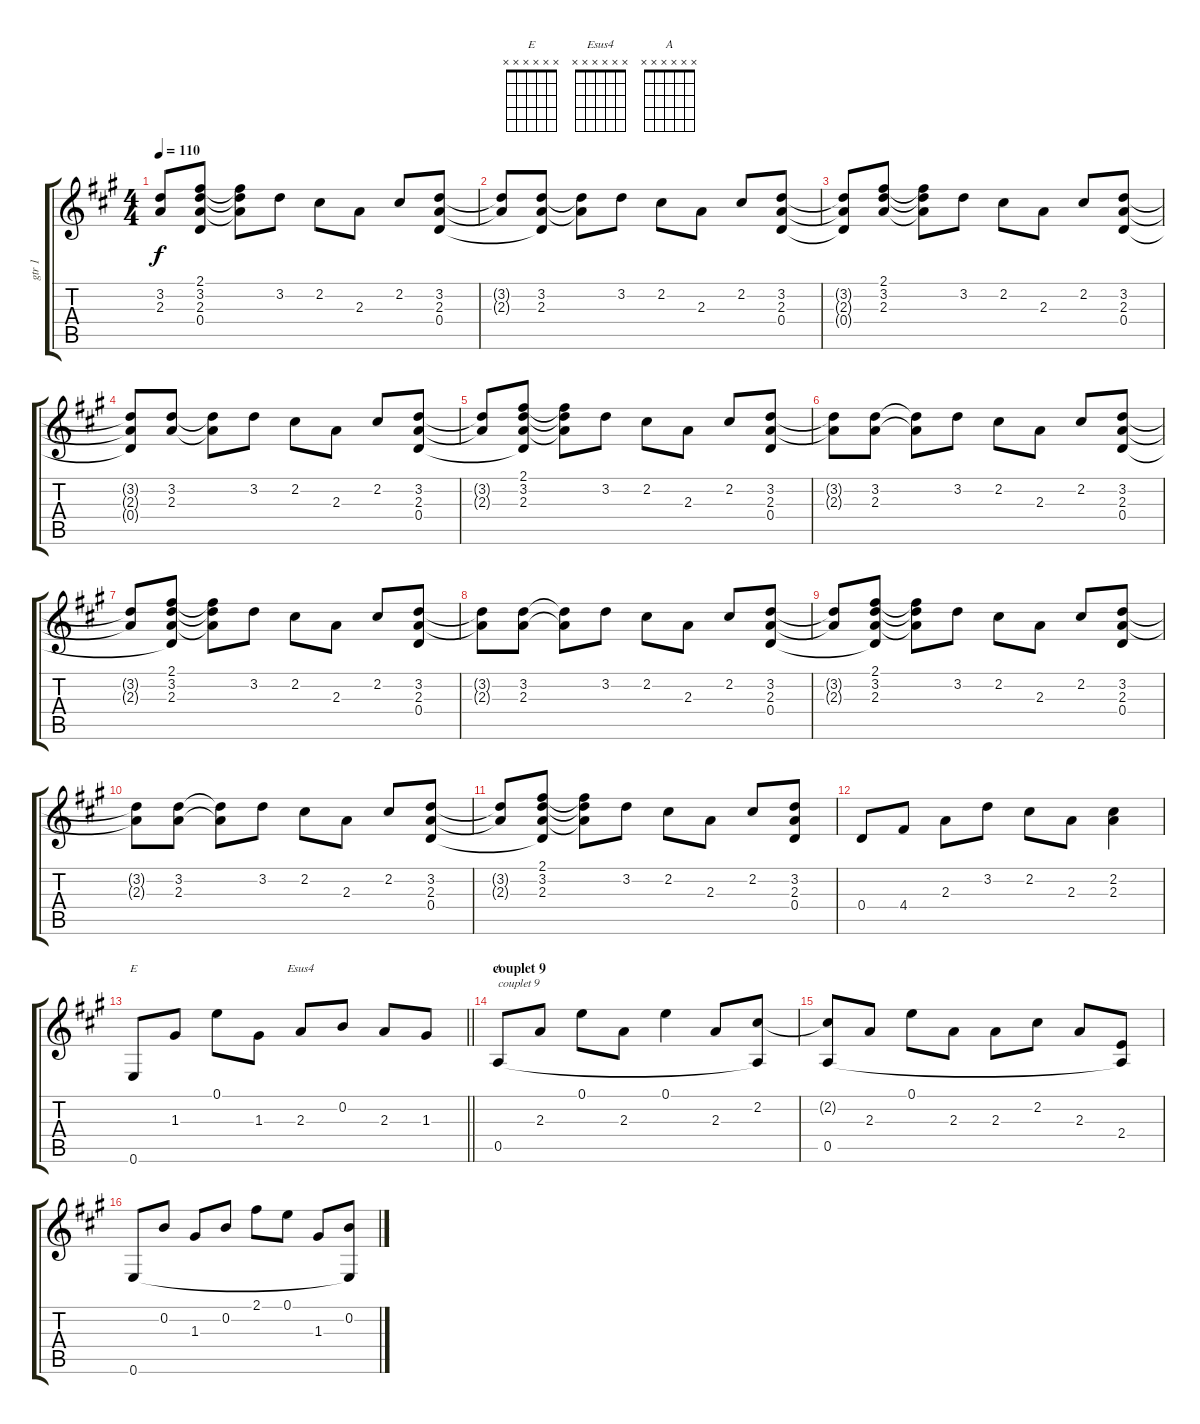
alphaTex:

\track ("gtr 1" "gtr 1") {instrument electricguitarclean}
\staff {score tabs}
\tuning (E4 B3 G3 D3 A2 E2) {hide}
\chord ("E" x x x x x x)
\chord ("Esus4" x x x x x x)
\chord ("A" x x x x x x)
\ts (4 4)
\tempo 110
\clef g2
\ks a
(3.2{t} 2.3{t}).8{dy f} (2.1 3.2 2.3 0.4{t}).8 (2.1{t} 3.2{t} 2.3{t}).8 3.2.8 2.2.8 2.3.8 2.2.8 (3.2 2.3 0.4).8 |
(3.2{t} 2.3{t}).8 (3.2 2.3 0.4{t}).8 (3.2{t} 2.3{t}).8 3.2.8 2.2.8 2.3.8 2.2.8 (3.2 2.3 0.4).8 |
(3.2{t} 2.3{t} 0.4{t}).8 (2.1 3.2 2.3).8 (2.1{t} 3.2{t} 2.3{t}).8 3.2.8 2.2.8 2.3.8 2.2.8 (3.2 2.3 0.4).8 |
(3.2{t} 2.3{t} 0.4{t}).8 (3.2 2.3).8 (3.2{t} 2.3{t}).8 3.2.8 2.2.8 2.3.8 2.2.8 (3.2 2.3 0.4).8 |
(3.2{t} 2.3{t}).8 (2.1 3.2 2.3 0.4{t}).8 (2.1{t} 3.2{t} 2.3{t}).8 3.2.8 2.2.8 2.3.8 2.2.8 (3.2 2.3 0.4).8 |
(3.2{t} 2.3{t}).8 (3.2 2.3).8 (3.2{t} 2.3{t}).8 3.2.8 2.2.8 2.3.8 2.2.8 (3.2 2.3 0.4).8 |
(3.2{t} 2.3{t}).8 (2.1 3.2 2.3 0.4{t}).8 (2.1{t} 3.2{t} 2.3{t}).8 3.2.8 2.2.8 2.3.8 2.2.8 (3.2 2.3 0.4).8 |
(3.2{t} 2.3{t}).8 (3.2 2.3).8 (3.2{t} 2.3{t}).8 3.2.8 2.2.8 2.3.8 2.2.8 (3.2 2.3 0.4).8 |
(3.2{t} 2.3{t}).8 (2.1 3.2 2.3 0.4{t}).8 (2.1{t} 3.2{t} 2.3{t}).8 3.2.8 2.2.8 2.3.8 2.2.8 (3.2 2.3 0.4).8 |
(3.2{t} 2.3{t}).8 (3.2 2.3).8 (3.2{t} 2.3{t}).8 3.2.8 2.2.8 2.3.8 2.2.8 (3.2 2.3 0.4).8 |
(3.2{t} 2.3{t}).8 (2.1 3.2 2.3 0.4{t}).8 (2.1{t} 3.2{t} 2.3{t}).8 3.2.8 2.2.8 2.3.8 2.2.8 (3.2 2.3 0.4).8 |
0.4.8 4.4.8 2.3.8 3.2.8 2.2.8 2.3.8 (2.2 2.3).4 |
\barLineRight lightlight
0.6.8{ch "E"} 1.3.8 0.1.8 1.3.8 2.3.8{ch "Esus4"} 0.2.8 2.3.8 1.3.8 |
\section ("" "couplet 9")
0.5.8{ch "A" txt "couplet 9"} 2.3.8 0.1.8 2.3.8 0.1.4 2.3.8 (2.2 0.5{t}).8 |
(2.2{t} 0.5).8 2.3.8 0.1.8 2.3.8 2.3.8 2.2.8 2.3.8 (2.4 0.5{t}).8 |
0.6.8 0.2.8 1.3.8 0.2.8 2.1.8 0.1.8 1.3.8 (0.2 0.6{t}).8
